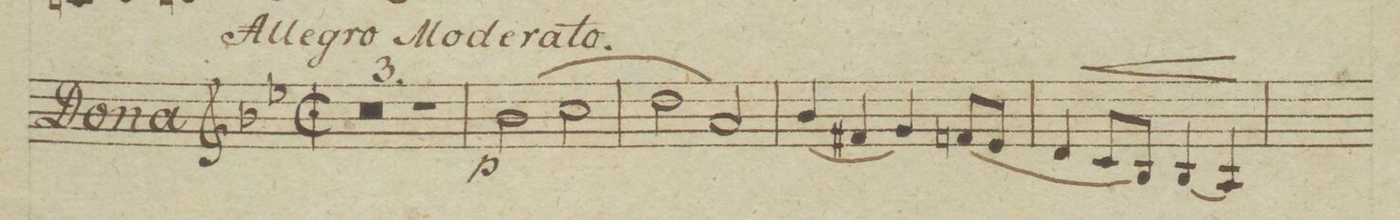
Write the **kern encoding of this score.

**kern	**dynam
*I"Violino Secondo	*
*clefG2	*
*k[b-e-]	*
*met(c|)	*
*M2/2	*
*	*below
0r	.
=2	=2
=3	=3
1r	.
=4	=4
(2b-\	p
2cc\	.
=5	=5
2dd\	.
2a/)	.
=6	=6
(4b-/	.
4f#X/	.
4g/)	.
(8fn/L	.
8e-/J	.
=7	=7
4d/	.
8c/L	<
8B-/J)	.
(4B-/	.
4A/)	[[
=8	=8
*-	*-
